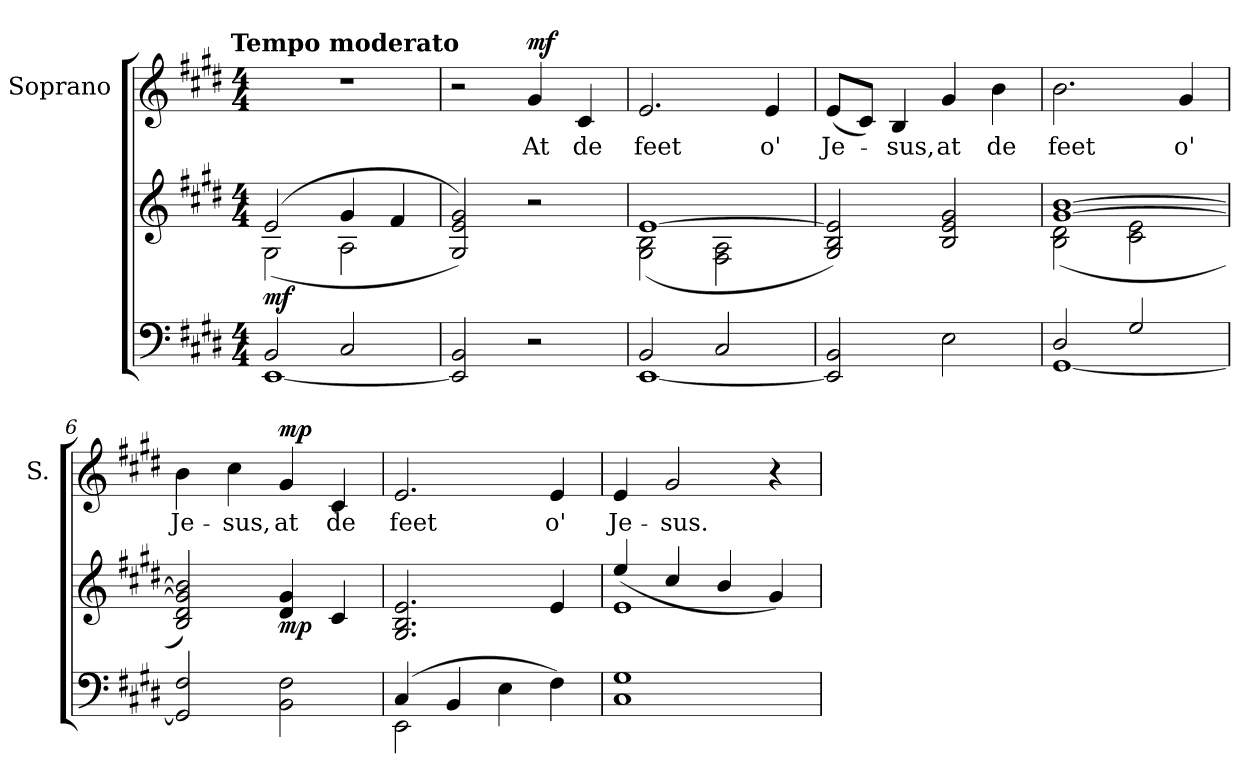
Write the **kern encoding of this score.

**kern	**kern	**dynam	**kern	**text	**dynam
*part2	*part2	*part2	*part1	*part1	*part1
*staff3	*staff2	*staff2/3	*staff1	*staff1	*staff1
*	*	*	*I"Soprano	*	*
*	*	*	*I'S.	*	*
*clefF4	*clefG2	*	*clefG2	*	*
*k[f#c#g#d#]	*k[f#c#g#d#]	*	*k[f#c#g#d#]	*	*
!!LO:TX:omd:t=Tempo moderato
*M4/4	*M4/4	*	*M4/4	*	*
*MM114	*MM114	*	*MM114	*	*
=1	=1	=1	=1	=1	=1
*^	*^	*	*	*	*
!	!	!	!	!LO:DY:b	!	!	!
2BB/	[1EE	(>2e/	(<2G#\	mf	1r	.	.
2C#/	.	4g#/	2A\	.	.	.	.
.	.	4f#/	.	.	.	.	.
*v	*v	*	*	*	*	*	*
*	*v	*v	*	*	*	*
=2	=2	=2	=2	=2	=2
2EE]/ 2BB/	2G#/ 2e/ 2g#/))	.	2r	.	.
!	!	!	!	!	!LO:DY:a
2r	2r	.	4g#/	At	mf
.	.	.	4c#/	de	.
=3	=3	=3	=3	=3	=3
*^	*^	*	*	*	*
2BB/	[1EE	[1e	(<2G#\ 2B\	.	2.e/	feet	.
2C#/	.	.	2F#\ 2A\	.	.	.	.
.	.	.	.	.	4e/	o'	.
*v	*v	*	*	*	*	*	*
*	*v	*v	*	*	*	*
=4	=4	=4	=4	=4	=4
2EE]/ 2BB/	2G#/ 2B/ 2e]/)	.	(<8e/L	Je-	.
.	.	.	8c#/J)	.	.
.	.	.	4B/	-sus,	.
2E\	2B/ 2e/ 2g#/	.	4g#/	at	.
.	.	.	4b\	de	.
=5	=5	=5	=5	=5	=5
*^	*^	*	*	*	*
2D#/	[1GG#	[1g# [1b	(<2B\ 2d#\	.	2.b\	feet	.
2G#/	.	.	2c#\ 2e\	.	.	.	.
.	.	.	.	.	4g#/	o'	.
*v	*v	*	*	*	*	*	*
*	*v	*v	*	*	*	*
=6	=6	=6	=6	=6	=6
2GG#]/ 2F#/	2B/ 2d#/ 2g#]/ 2b]/)	.	4b\	Je-	.
.	.	.	4cc#\	-sus,	.
!	!	!LO:DY:b	!	!	!LO:DY:a
2BB\ 2F#\	4d#/ 4g#/	mp	4g#/	at	mp
.	4c#/	.	4c#/	de	.
=7	=7	=7	=7	=7	=7
*^	*	*	*	*	*
(>4C#/	2EE\	2.G#/ 2.B/ 2.e/	.	2.e/	feet	.
4BB/	.	.	.	.	.	.
4E\	2ryy	.	.	.	.	.
4F#\)	.	4e/	.	4e/	o'	.
*v	*v	*	*	*	*	*
=8	=8	=8	=8	=8	=8
*	*^	*	*	*	*
1C# 1G#	1e	(>4ee/	.	4e/	Je-	.
.	.	4cc#/	.	2g#/	-sus.	.
.	.	4b/	.	.	.	.
.	.	4g#/)	.	4r	.	.
*	*v	*v	*	*	*	*
=	=	=	=	=	=
*-	*-	*-	*-	*-	*-
